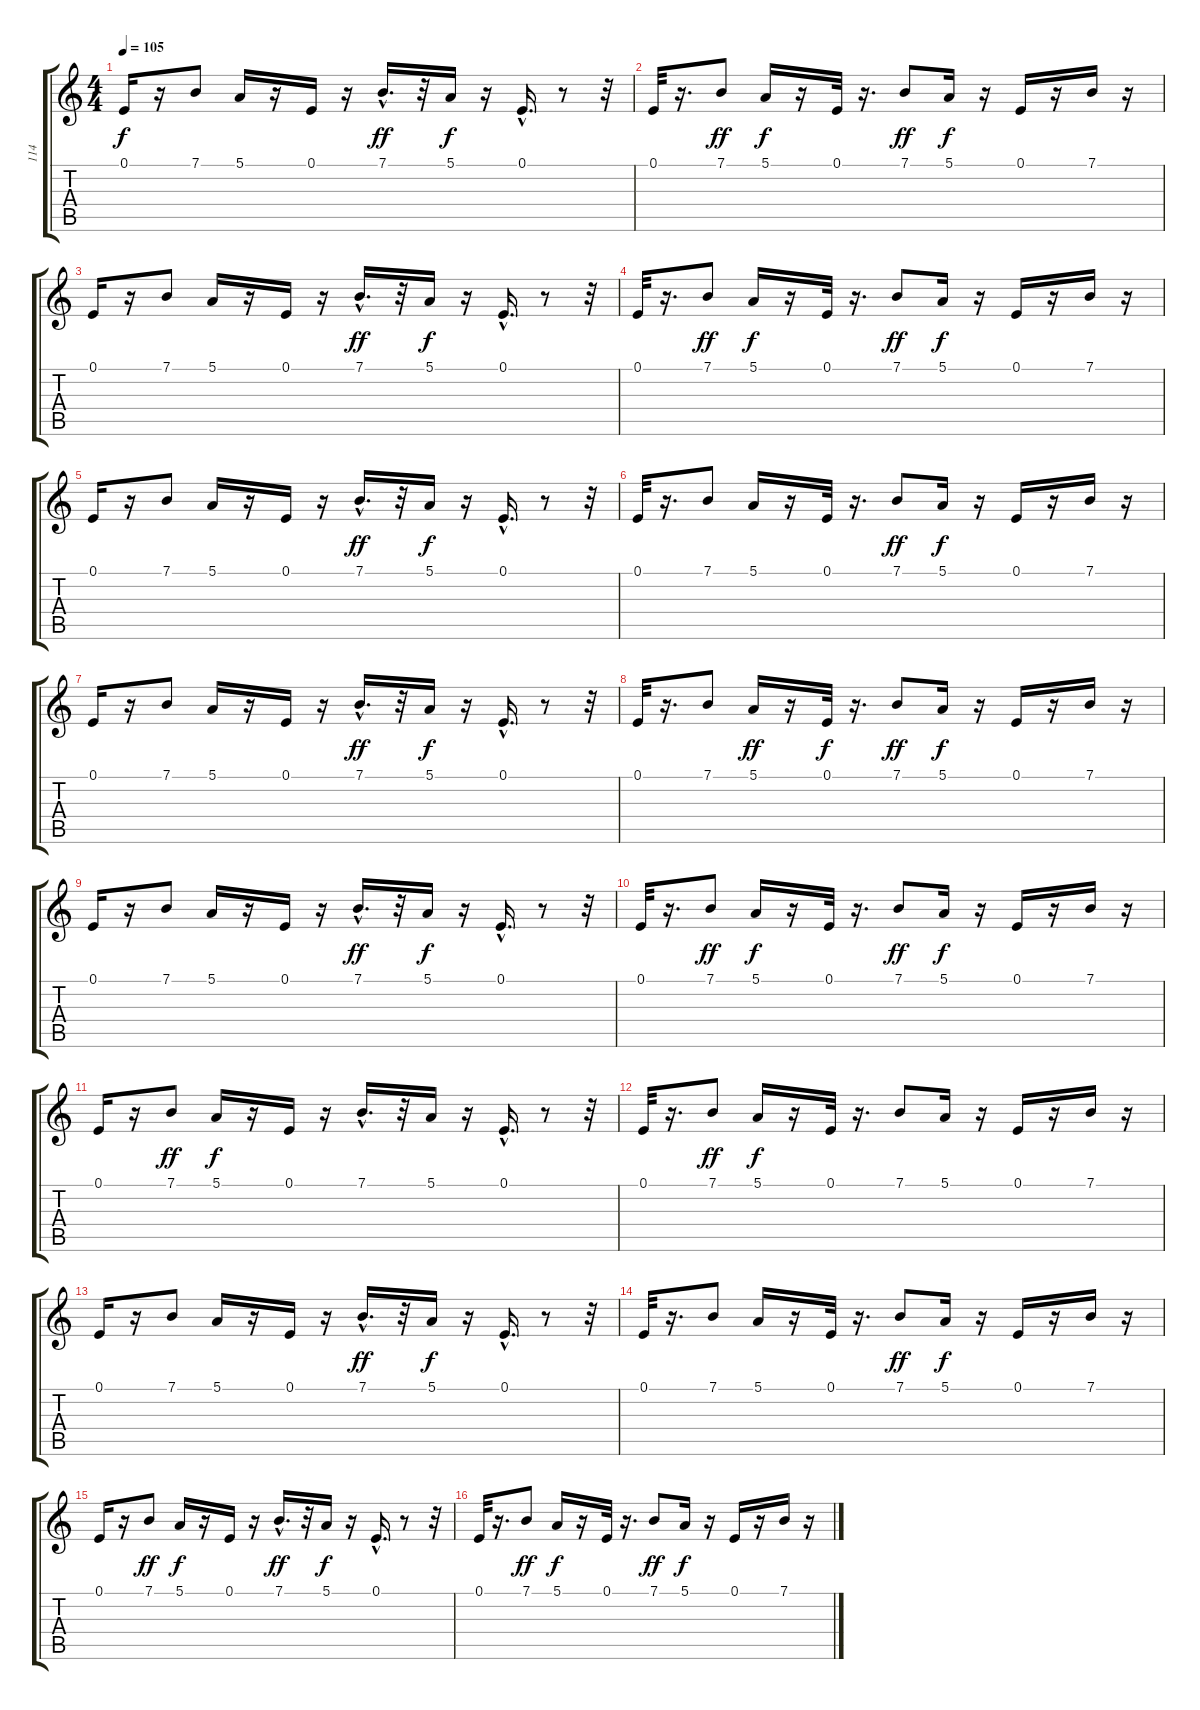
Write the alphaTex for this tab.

\track ("114" "114") {instrument agogo}
\staff {score tabs}
\tuning (E4 B3 G3 D3 A2 E2) {hide}
\ts (4 4)
\tempo 105
\clef g2
\ks c
0.1.16{dy f} r.16 7.1.8 5.1.16 r.16 0.1.16 r.16 7.1{hac}.16{d dy ff} r.32 5.1.16{dy f} r.16 0.1{hac}.16{d} r.8 r.32 |
0.1.32 r.16{d} 7.1.8{dy ff} 5.1.16{dy f} r.16 0.1.32 r.16{d} 7.1.8{dy ff} 5.1.16{dy f} r.16 0.1.16 r.16 7.1.16 r.16 |
0.1.16 r.16 7.1.8 5.1.16 r.16 0.1.16 r.16 7.1{hac}.16{d dy ff} r.32 5.1.16{dy f} r.16 0.1{hac}.16{d} r.8 r.32 |
0.1.32 r.16{d} 7.1.8{dy ff} 5.1.16{dy f} r.16 0.1.32 r.16{d} 7.1.8{dy ff} 5.1.16{dy f} r.16 0.1.16 r.16 7.1.16 r.16 |
0.1.16 r.16 7.1.8 5.1.16 r.16 0.1.16 r.16 7.1{hac}.16{d dy ff} r.32 5.1.16{dy f} r.16 0.1{hac}.16{d} r.8 r.32 |
0.1.32 r.16{d} 7.1.8 5.1.16 r.16 0.1.32 r.16{d} 7.1.8{dy ff} 5.1.16{dy f} r.16 0.1.16 r.16 7.1.16 r.16 |
0.1.16 r.16 7.1.8 5.1.16 r.16 0.1.16 r.16 7.1{hac}.16{d dy ff} r.32 5.1.16{dy f} r.16 0.1{hac}.16{d} r.8 r.32 |
0.1.32 r.16{d} 7.1.8 5.1.16{dy ff} r.16 0.1.32{dy f} r.16{d} 7.1.8{dy ff} 5.1.16{dy f} r.16 0.1.16 r.16 7.1.16 r.16 |
0.1.16 r.16 7.1.8 5.1.16 r.16 0.1.16 r.16 7.1{hac}.16{d dy ff} r.32 5.1.16{dy f} r.16 0.1{hac}.16{d} r.8 r.32 |
0.1.32 r.16{d} 7.1.8{dy ff} 5.1.16{dy f} r.16 0.1.32 r.16{d} 7.1.8{dy ff} 5.1.16{dy f} r.16 0.1.16 r.16 7.1.16 r.16 |
0.1.16 r.16 7.1.8{dy ff} 5.1.16{dy f} r.16 0.1.16 r.16 7.1{hac}.16{d} r.32 5.1.16 r.16 0.1{hac}.16{d} r.8 r.32 |
0.1.32 r.16{d} 7.1.8{dy ff} 5.1.16{dy f} r.16 0.1.32 r.16{d} 7.1.8 5.1.16 r.16 0.1.16 r.16 7.1.16 r.16 |
0.1.16 r.16 7.1.8 5.1.16 r.16 0.1.16 r.16 7.1{hac}.16{d dy ff} r.32 5.1.16{dy f} r.16 0.1{hac}.16{d} r.8 r.32 |
0.1.32 r.16{d} 7.1.8 5.1.16 r.16 0.1.32 r.16{d} 7.1.8{dy ff} 5.1.16{dy f} r.16 0.1.16 r.16 7.1.16 r.16 |
0.1.16 r.16 7.1.8{dy ff} 5.1.16{dy f} r.16 0.1.16 r.16 7.1{hac}.16{d dy ff} r.32 5.1.16{dy f} r.16 0.1{hac}.16{d} r.8 r.32 |
0.1.32 r.16{d} 7.1.8{dy ff} 5.1.16{dy f} r.16 0.1.32 r.16{d} 7.1.8{dy ff} 5.1.16{dy f} r.16 0.1.16 r.16 7.1.16 r.16
